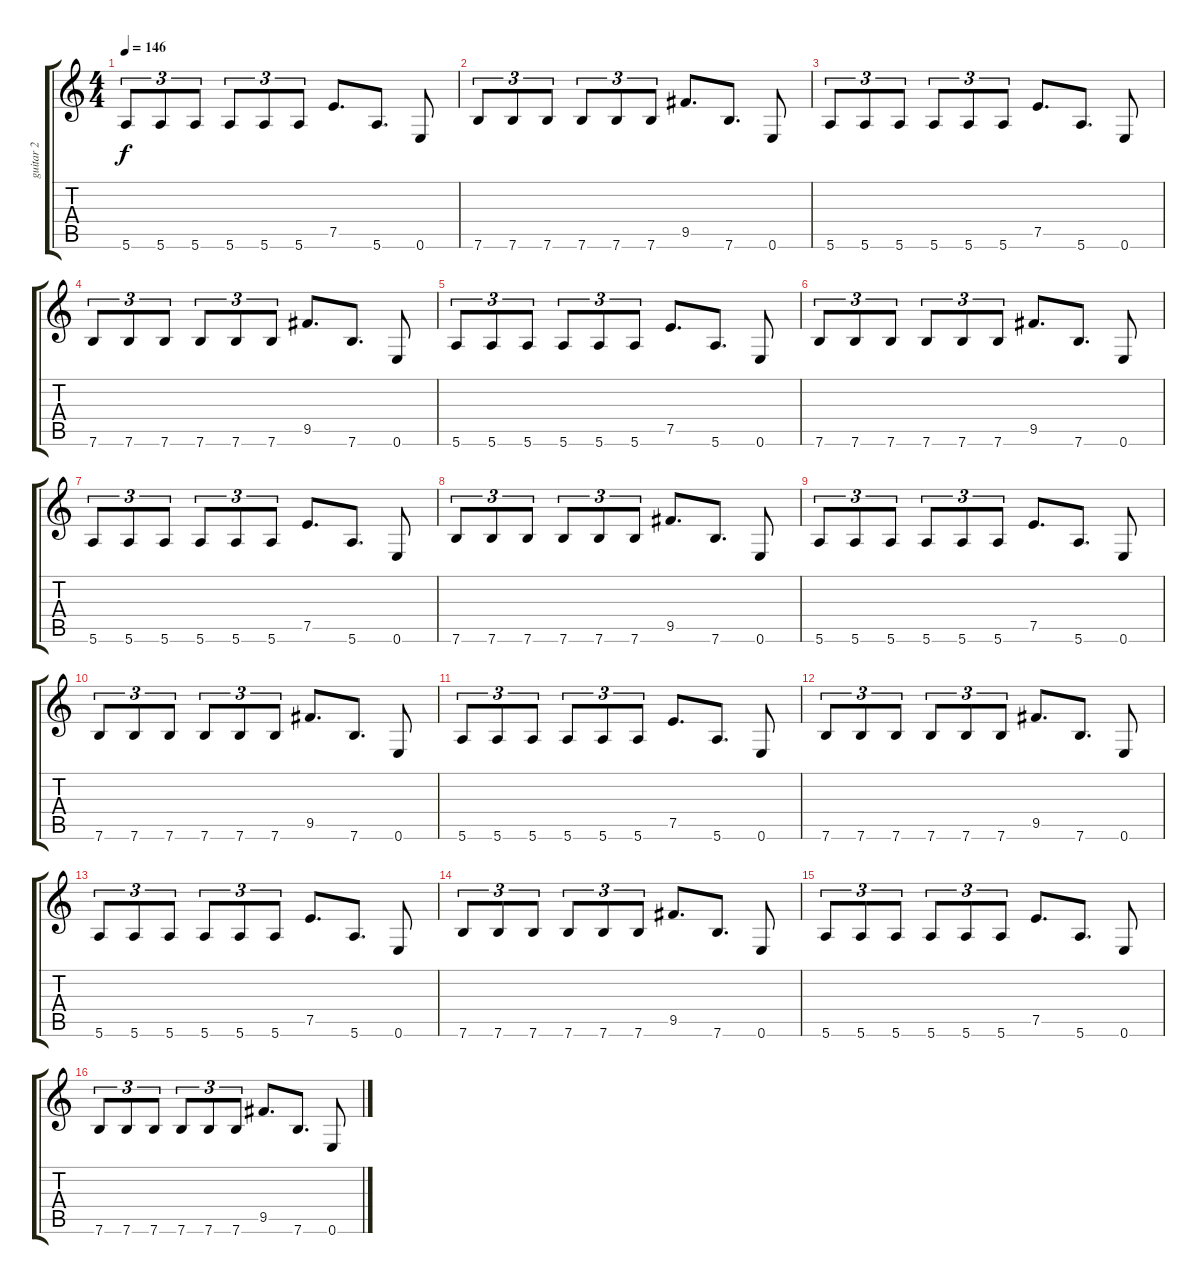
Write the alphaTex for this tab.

\track ("guitar 2" "guitar 2") {instrument overdrivenguitar}
\staff {score tabs}
\tuning (E4 B3 G3 D3 A2 E2) {hide}
\ts (4 4)
\tempo 146
\clef g2
\ks c
5.6.8{tu (3 2) dy f} 5.6.8{tu (3 2)} 5.6.8{tu (3 2)} 5.6.8{tu (3 2)} 5.6.8{tu (3 2)} 5.6.8{tu (3 2)} 7.5.8{d} 5.6.8{d} 0.6.8 |
7.6.8{tu (3 2)} 7.6.8{tu (3 2)} 7.6.8{tu (3 2)} 7.6.8{tu (3 2)} 7.6.8{tu (3 2)} 7.6.8{tu (3 2)} 9.5.8{d} 7.6.8{d} 0.6.8 |
5.6.8{tu (3 2)} 5.6.8{tu (3 2)} 5.6.8{tu (3 2)} 5.6.8{tu (3 2)} 5.6.8{tu (3 2)} 5.6.8{tu (3 2)} 7.5.8{d} 5.6.8{d} 0.6.8 |
7.6.8{tu (3 2)} 7.6.8{tu (3 2)} 7.6.8{tu (3 2)} 7.6.8{tu (3 2)} 7.6.8{tu (3 2)} 7.6.8{tu (3 2)} 9.5.8{d} 7.6.8{d} 0.6.8 |
5.6.8{tu (3 2)} 5.6.8{tu (3 2)} 5.6.8{tu (3 2)} 5.6.8{tu (3 2)} 5.6.8{tu (3 2)} 5.6.8{tu (3 2)} 7.5.8{d} 5.6.8{d} 0.6.8 |
7.6.8{tu (3 2)} 7.6.8{tu (3 2)} 7.6.8{tu (3 2)} 7.6.8{tu (3 2)} 7.6.8{tu (3 2)} 7.6.8{tu (3 2)} 9.5.8{d} 7.6.8{d} 0.6.8 |
5.6.8{tu (3 2)} 5.6.8{tu (3 2)} 5.6.8{tu (3 2)} 5.6.8{tu (3 2)} 5.6.8{tu (3 2)} 5.6.8{tu (3 2)} 7.5.8{d} 5.6.8{d} 0.6.8 |
7.6.8{tu (3 2)} 7.6.8{tu (3 2)} 7.6.8{tu (3 2)} 7.6.8{tu (3 2)} 7.6.8{tu (3 2)} 7.6.8{tu (3 2)} 9.5.8{d} 7.6.8{d} 0.6.8 |
5.6.8{tu (3 2)} 5.6.8{tu (3 2)} 5.6.8{tu (3 2)} 5.6.8{tu (3 2)} 5.6.8{tu (3 2)} 5.6.8{tu (3 2)} 7.5.8{d} 5.6.8{d} 0.6.8 |
7.6.8{tu (3 2)} 7.6.8{tu (3 2)} 7.6.8{tu (3 2)} 7.6.8{tu (3 2)} 7.6.8{tu (3 2)} 7.6.8{tu (3 2)} 9.5.8{d} 7.6.8{d} 0.6.8 |
5.6.8{tu (3 2)} 5.6.8{tu (3 2)} 5.6.8{tu (3 2)} 5.6.8{tu (3 2)} 5.6.8{tu (3 2)} 5.6.8{tu (3 2)} 7.5.8{d} 5.6.8{d} 0.6.8 |
7.6.8{tu (3 2)} 7.6.8{tu (3 2)} 7.6.8{tu (3 2)} 7.6.8{tu (3 2)} 7.6.8{tu (3 2)} 7.6.8{tu (3 2)} 9.5.8{d} 7.6.8{d} 0.6.8 |
5.6.8{tu (3 2)} 5.6.8{tu (3 2)} 5.6.8{tu (3 2)} 5.6.8{tu (3 2)} 5.6.8{tu (3 2)} 5.6.8{tu (3 2)} 7.5.8{d} 5.6.8{d} 0.6.8 |
7.6.8{tu (3 2)} 7.6.8{tu (3 2)} 7.6.8{tu (3 2)} 7.6.8{tu (3 2)} 7.6.8{tu (3 2)} 7.6.8{tu (3 2)} 9.5.8{d} 7.6.8{d} 0.6.8 |
5.6.8{tu (3 2)} 5.6.8{tu (3 2)} 5.6.8{tu (3 2)} 5.6.8{tu (3 2)} 5.6.8{tu (3 2)} 5.6.8{tu (3 2)} 7.5.8{d} 5.6.8{d} 0.6.8 |
7.6.8{tu (3 2)} 7.6.8{tu (3 2)} 7.6.8{tu (3 2)} 7.6.8{tu (3 2)} 7.6.8{tu (3 2)} 7.6.8{tu (3 2)} 9.5.8{d} 7.6.8{d} 0.6.8
